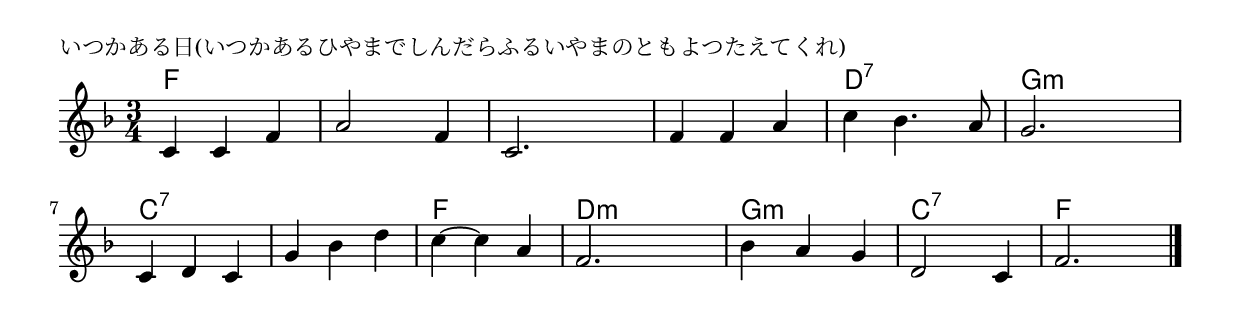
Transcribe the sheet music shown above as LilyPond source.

\version "2.18.2"

% いつかある日(いつかあるひやまでしんだらふるいやまのともよつたえてくれ)

\header {
piece = "いつかある日(いつかあるひやまでしんだらふるいやまのともよつたえてくれ)"
}

melody =
\relative c' {
\key f \major
\time 3/4
\set Score.tempoHideNote = ##t
\tempo 4=100
\numericTimeSignature
%
c4 c f |
a2 f4 |
c2.  |
f4 f a |
c bes4. a8 |
g2. |
\break
c,4 d c |
g' bes d |
c4 ~ c a |
f2. |
bes4 a g |
d2 c4 |
f2. |

\bar "|."
}
\score {
<<
\chords {
\set noChordSymbol = ""
\set chordChanges=##t
%%
f4 f f f f f f f f f f f
d:7 d:7 d:7 g:m g:m g:m c:7 c:7 c:7 c:7 c:7 c:7
f f f d:m d:m d:m g:m g:m g:m c:7 c:7 c:7 f f f

}
\new Staff {\melody}
>>
\layout {
line-width = #190
indent = 0\mm
}
\midi {}
}